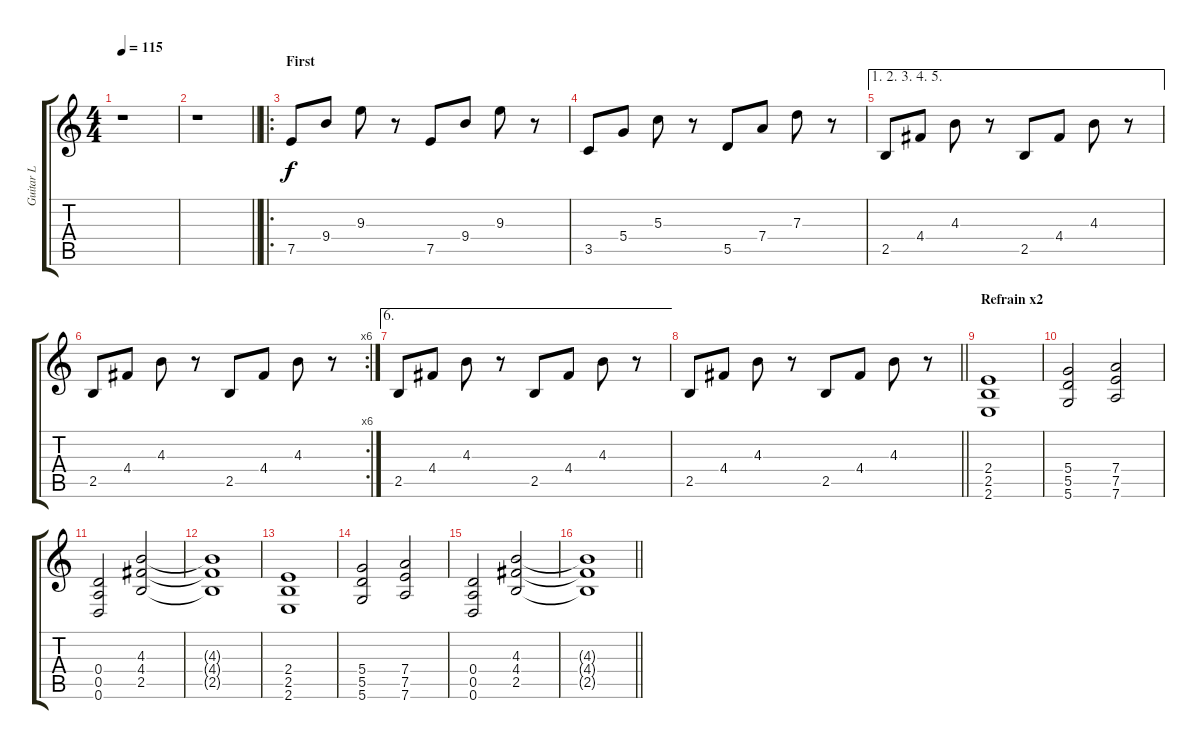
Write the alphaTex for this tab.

\track ("Guitar L" "Guitar L") {instrument electricguitarclean}
\staff {score tabs}
\tuning (E4 B3 G3 D3 A2 D2) {hide}
\ts (4 4)
\tempo 115
\clef g2
\ks c
r.1{dy f instrument electricguitarclean} |
\barLineRight lightlight
r.1 |
\ro
\section ("" "First")
7.5.8{volume 10} 9.4.8 9.3.8 r.8 7.5.8 9.4.8 9.3.8 r.8 |
3.5.8 5.4.8 5.3.8 r.8 5.5.8 7.4.8 7.3.8 r.8 |
\ae (1 2 3 4 5)
2.5.8 4.4.8 4.3.8 r.8 2.5.8 4.4.8 4.3.8 r.8 |
\rc 6
2.5.8 4.4.8 4.3.8 r.8 2.5.8 4.4.8 4.3.8 r.8 |
\ae 6
2.5.8 4.4.8 4.3.8 r.8 2.5.8 4.4.8 4.3.8 r.8 |
\barLineRight lightlight
2.5.8 4.4.8 4.3.8 r.8 2.5.8 4.4.8 4.3.8 r.8 |
\section ("" "Refrain x2")
(2.4 2.5 2.6).1{volume 13 instrument distortionguitar} |
(5.4 5.5 5.6).2 (7.4 7.5 7.6).2 |
(0.4 0.5 0.6).2 (4.3 4.4 2.5).2 |
(4.3{t} 4.4{t} 2.5{t}).1 |
(2.4 2.5 2.6).1{volume 13 instrument distortionguitar} |
(5.4 5.5 5.6).2 (7.4 7.5 7.6).2 |
(0.4 0.5 0.6).2 (4.3 4.4 2.5).2 |
\barLineRight lightlight
(4.3{t} 4.4{t} 2.5{t}).1
